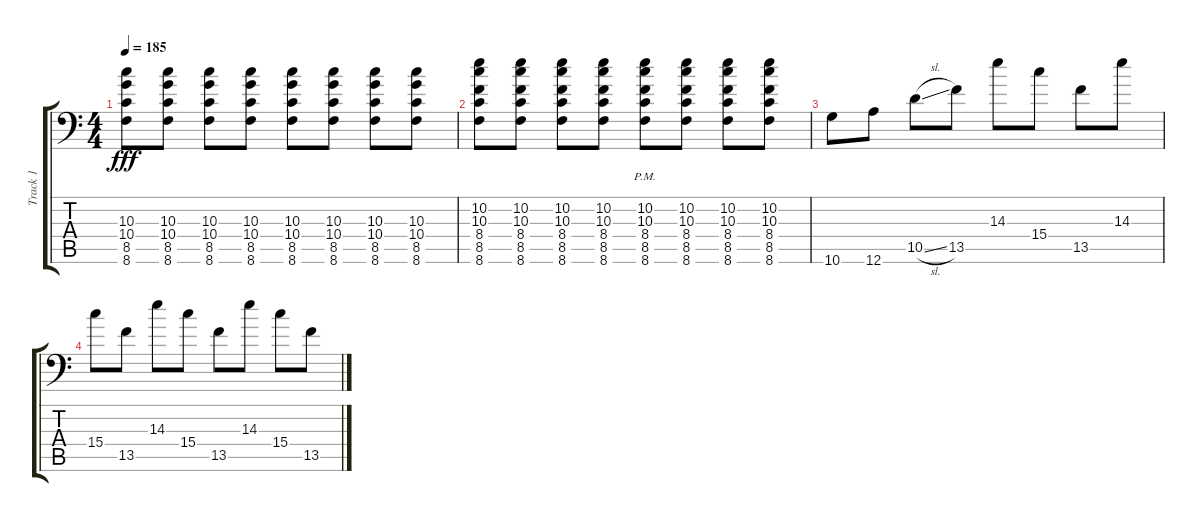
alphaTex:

\track ("Track 1" "Track 1") {instrument distortionguitar}
\staff {score tabs}
\tuning (B3 Gb3 D3 A2 E2 A1) {hide}
\ts (4 4)
\tempo 185
\clef f4
\ks c
(10.3 10.4 8.5 8.6).8{dy fff} (10.3 10.4 8.5 8.6).8 (10.3 10.4 8.5 8.6).8 (10.3 10.4 8.5 8.6).8 (10.3 10.4 8.5 8.6).8 (10.3 10.4 8.5 8.6).8 (10.3 10.4 8.5 8.6).8 (10.3 10.4 8.5 8.6).8 |
(10.2 10.3 8.4 8.5 8.6).8 (10.2 10.3 8.4 8.5 8.6).8 (10.2 10.3 8.4 8.5 8.6).8 (10.2 10.3 8.4 8.5 8.6).8 (10.2 10.3{pm} 8.4 8.5 8.6).8 (10.2 10.3 8.4 8.5 8.6).8 (10.2 10.3 8.4 8.5 8.6).8 (10.2 10.3 8.4 8.5 8.6).8 |
10.6.8 12.6.8 10.5{sl}.8 13.5.8 14.3.8 15.4.8 13.5.8 14.3.8 |
15.4.8 13.5.8 14.3.8 15.4.8 13.5.8 14.3.8 15.4.8 13.5.8
